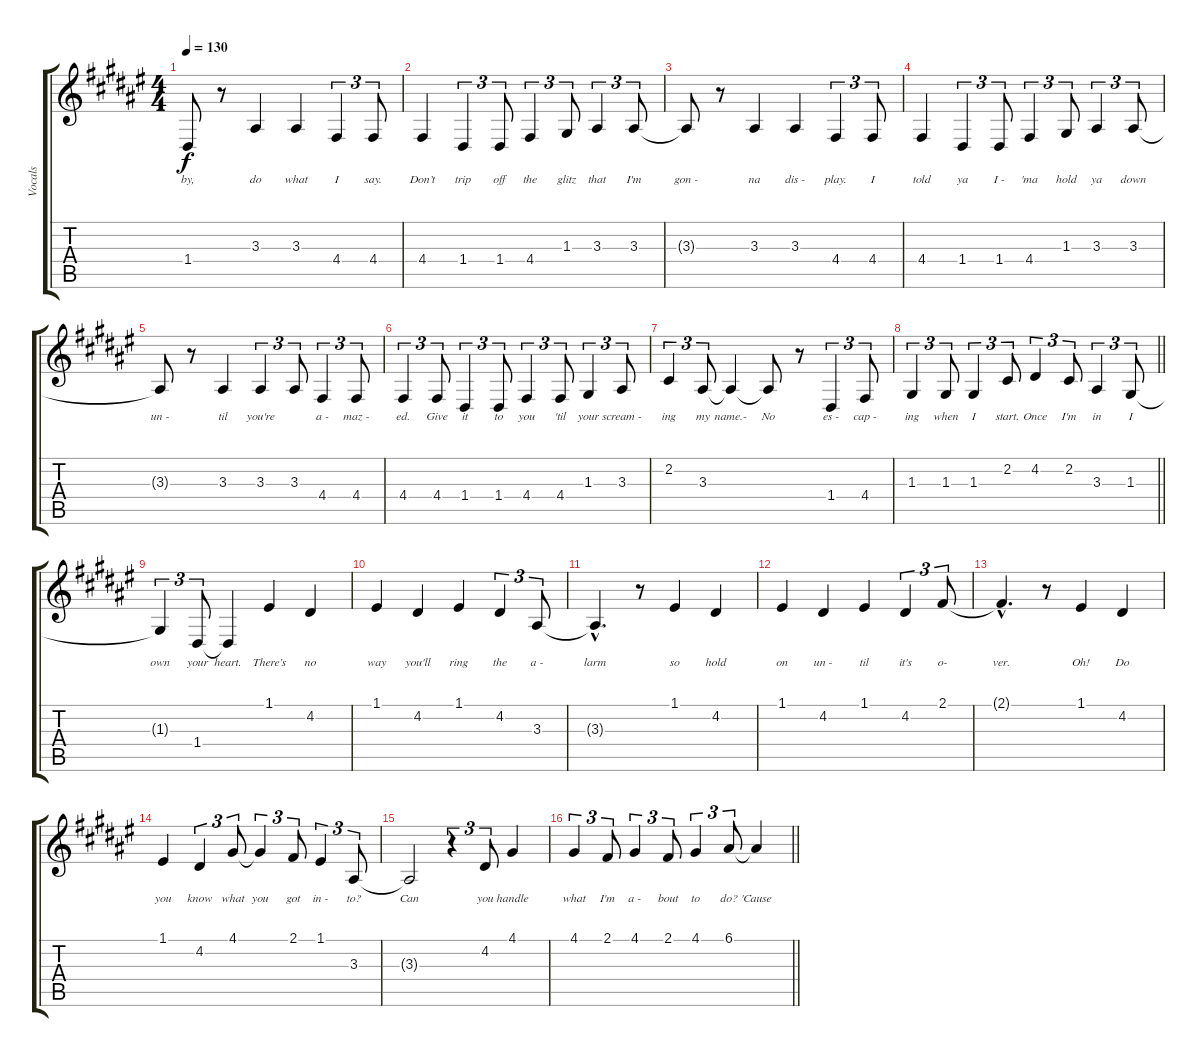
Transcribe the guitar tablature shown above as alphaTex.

\track ("Vocals" "Vocals") {instrument oboe}
\staff {score tabs}
\tuning (E4 B3 G3 D3 A2 E2) {hide}
\ts (4 4)
\tempo 130
\clef g2
\ks d#minor
1.4{t}.8{lyrics (0 "by,") lyrics (1 "") lyrics (2 "") lyrics (3 "") lyrics (4 "") dy f} r.8 3.3.4{lyrics (0 "do") lyrics (1 "") lyrics (2 "") lyrics (3 "") lyrics (4 "")} 3.3.4{lyrics (0 "what") lyrics (1 "") lyrics (2 "") lyrics (3 "") lyrics (4 "")} 4.4.4{tu (3 2) lyrics (0 "I") lyrics (1 "") lyrics (2 "") lyrics (3 "") lyrics (4 "")} 4.4.8{tu (3 2) lyrics (0 "say.") lyrics (1 "") lyrics (2 "") lyrics (3 "") lyrics (4 "")} |
4.4.4{lyrics (0 "Don’t") lyrics (1 "") lyrics (2 "") lyrics (3 "") lyrics (4 "")} 1.4.4{tu (3 2) lyrics (0 "trip") lyrics (1 "") lyrics (2 "") lyrics (3 "") lyrics (4 "")} 1.4.8{tu (3 2) lyrics (0 "off") lyrics (1 "") lyrics (2 "") lyrics (3 "") lyrics (4 "")} 4.4.4{tu (3 2) lyrics (0 "the") lyrics (1 "") lyrics (2 "") lyrics (3 "") lyrics (4 "")} 1.3.8{tu (3 2) lyrics (0 "glitz") lyrics (1 "") lyrics (2 "") lyrics (3 "") lyrics (4 "")} 3.3.4{tu (3 2) lyrics (0 "that") lyrics (1 "") lyrics (2 "") lyrics (3 "") lyrics (4 "")} 3.3.8{tu (3 2) lyrics (0 "I'm") lyrics (1 "") lyrics (2 "") lyrics (3 "") lyrics (4 "")} |
3.3{t}.8{lyrics (0 "gon -") lyrics (1 "") lyrics (2 "") lyrics (3 "") lyrics (4 "")} r.8 3.3.4{lyrics (0 "na") lyrics (1 "") lyrics (2 "") lyrics (3 "") lyrics (4 "")} 3.3.4{lyrics (0 "dis -") lyrics (1 "") lyrics (2 "") lyrics (3 "") lyrics (4 "")} 4.4.4{tu (3 2) lyrics (0 "play.") lyrics (1 "") lyrics (2 "") lyrics (3 "") lyrics (4 "")} 4.4.8{tu (3 2) lyrics (0 "I") lyrics (1 "") lyrics (2 "") lyrics (3 "") lyrics (4 "")} |
4.4.4{lyrics (0 "told") lyrics (1 "") lyrics (2 "") lyrics (3 "") lyrics (4 "")} 1.4.4{tu (3 2) lyrics (0 "ya") lyrics (1 "") lyrics (2 "") lyrics (3 "") lyrics (4 "")} 1.4.8{tu (3 2) lyrics (0 "I -") lyrics (1 "") lyrics (2 "") lyrics (3 "") lyrics (4 "")} 4.4.4{tu (3 2) lyrics (0 "'ma") lyrics (1 "") lyrics (2 "") lyrics (3 "") lyrics (4 "")} 1.3.8{tu (3 2) lyrics (0 "hold") lyrics (1 "") lyrics (2 "") lyrics (3 "") lyrics (4 "")} 3.3.4{tu (3 2) lyrics (0 "ya") lyrics (1 "") lyrics (2 "") lyrics (3 "") lyrics (4 "")} 3.3.8{tu (3 2) lyrics (0 "down") lyrics (1 "") lyrics (2 "") lyrics (3 "") lyrics (4 "")} |
3.3{t}.8{lyrics (0 "un -") lyrics (1 "") lyrics (2 "") lyrics (3 "") lyrics (4 "")} r.8 3.3.4{lyrics (0 "til") lyrics (1 "") lyrics (2 "") lyrics (3 "") lyrics (4 "")} 3.3.4{tu (3 2) lyrics (0 "you're") lyrics (1 "") lyrics (2 "") lyrics (3 "") lyrics (4 "")} 3.3.8{tu (3 2) lyrics (0 "") lyrics (1 "") lyrics (2 "") lyrics (3 "") lyrics (4 "")} 4.4.4{tu (3 2) lyrics (0 "a -") lyrics (1 "") lyrics (2 "") lyrics (3 "") lyrics (4 "")} 4.4.8{tu (3 2) lyrics (0 "maz -") lyrics (1 "") lyrics (2 "") lyrics (3 "") lyrics (4 "")} |
4.4.4{tu (3 2) lyrics (0 "ed.") lyrics (1 "") lyrics (2 "") lyrics (3 "") lyrics (4 "")} 4.4.8{tu (3 2) lyrics (0 "Give") lyrics (1 "") lyrics (2 "") lyrics (3 "") lyrics (4 "")} 1.4.4{tu (3 2) lyrics (0 "it") lyrics (1 "") lyrics (2 "") lyrics (3 "") lyrics (4 "")} 1.4.8{tu (3 2) lyrics (0 "to") lyrics (1 "") lyrics (2 "") lyrics (3 "") lyrics (4 "")} 4.4.4{tu (3 2) lyrics (0 "you") lyrics (1 "") lyrics (2 "") lyrics (3 "") lyrics (4 "")} 4.4.8{tu (3 2) lyrics (0 "'til") lyrics (1 "") lyrics (2 "") lyrics (3 "") lyrics (4 "")} 1.3.4{tu (3 2) lyrics (0 "your") lyrics (1 "") lyrics (2 "") lyrics (3 "") lyrics (4 "")} 3.3.8{tu (3 2) lyrics (0 "scream -") lyrics (1 "") lyrics (2 "") lyrics (3 "") lyrics (4 "")} |
2.2.4{tu (3 2) lyrics (0 "ing") lyrics (1 "") lyrics (2 "") lyrics (3 "") lyrics (4 "")} 3.3.8{tu (3 2) lyrics (0 "my") lyrics (1 "") lyrics (2 "") lyrics (3 "") lyrics (4 "")} 3.3{t}.4{lyrics (0 "name.-") lyrics (1 "") lyrics (2 "") lyrics (3 "") lyrics (4 "")} 3.3{t}.8{lyrics (0 "No") lyrics (1 "") lyrics (2 "") lyrics (3 "") lyrics (4 "")} r.8 1.4.4{tu (3 2) lyrics (0 "es -") lyrics (1 "") lyrics (2 "") lyrics (3 "") lyrics (4 "")} 4.4.8{tu (3 2) lyrics (0 "cap -") lyrics (1 "") lyrics (2 "") lyrics (3 "") lyrics (4 "")} |
\barLineRight lightlight
1.3.4{tu (3 2) lyrics (0 "ing") lyrics (1 "") lyrics (2 "") lyrics (3 "") lyrics (4 "")} 1.3.8{tu (3 2) lyrics (0 "when") lyrics (1 "") lyrics (2 "") lyrics (3 "") lyrics (4 "")} 1.3.4{tu (3 2) lyrics (0 "I") lyrics (1 "") lyrics (2 "") lyrics (3 "") lyrics (4 "")} 2.2.8{tu (3 2) lyrics (0 "start.") lyrics (1 "") lyrics (2 "") lyrics (3 "") lyrics (4 "")} 4.2.4{tu (3 2) lyrics (0 "Once") lyrics (1 "") lyrics (2 "") lyrics (3 "") lyrics (4 "")} 2.2.8{tu (3 2) lyrics (0 "I'm") lyrics (1 "") lyrics (2 "") lyrics (3 "") lyrics (4 "")} 3.3.4{tu (3 2) lyrics (0 "in") lyrics (1 "") lyrics (2 "") lyrics (3 "") lyrics (4 "")} 1.3.8{tu (3 2) lyrics (0 "I") lyrics (1 "") lyrics (2 "") lyrics (3 "") lyrics (4 "")} |
1.3{t}.4{tu (3 2) lyrics (0 "own") lyrics (1 "") lyrics (2 "") lyrics (3 "") lyrics (4 "")} 1.4.8{tu (3 2) lyrics (0 "your") lyrics (1 "") lyrics (2 "") lyrics (3 "") lyrics (4 "")} 1.4{t}.4{lyrics (0 "heart.") lyrics (1 "") lyrics (2 "") lyrics (3 "") lyrics (4 "")} 1.1.4{lyrics (0 "There’s") lyrics (1 "") lyrics (2 "") lyrics (3 "") lyrics (4 "")} 4.2.4{lyrics (0 "no") lyrics (1 "") lyrics (2 "") lyrics (3 "") lyrics (4 "")} |
1.1.4{lyrics (0 "way") lyrics (1 "") lyrics (2 "") lyrics (3 "") lyrics (4 "")} 4.2.4{lyrics (0 "you'll") lyrics (1 "") lyrics (2 "") lyrics (3 "") lyrics (4 "")} 1.1.4{lyrics (0 "ring") lyrics (1 "") lyrics (2 "") lyrics (3 "") lyrics (4 "")} 4.2.4{tu (3 2) lyrics (0 "the") lyrics (1 "") lyrics (2 "") lyrics (3 "") lyrics (4 "")} 3.3.8{tu (3 2) lyrics (0 "a -") lyrics (1 "") lyrics (2 "") lyrics (3 "") lyrics (4 "")} |
3.3{hac t}.4{d lyrics (0 "larm") lyrics (1 "") lyrics (2 "") lyrics (3 "") lyrics (4 "")} r.8 1.1.4{lyrics (0 "so") lyrics (1 "") lyrics (2 "") lyrics (3 "") lyrics (4 "")} 4.2.4{lyrics (0 "hold") lyrics (1 "") lyrics (2 "") lyrics (3 "") lyrics (4 "")} |
1.1.4{lyrics (0 "on") lyrics (1 "") lyrics (2 "") lyrics (3 "") lyrics (4 "")} 4.2.4{lyrics (0 "un -") lyrics (1 "") lyrics (2 "") lyrics (3 "") lyrics (4 "")} 1.1.4{lyrics (0 "til") lyrics (1 "") lyrics (2 "") lyrics (3 "") lyrics (4 "")} 4.2.4{tu (3 2) lyrics (0 "it's") lyrics (1 "") lyrics (2 "") lyrics (3 "") lyrics (4 "")} 2.1.8{tu (3 2) lyrics (0 "o-") lyrics (1 "") lyrics (2 "") lyrics (3 "") lyrics (4 "")} |
2.1{hac t}.4{d lyrics (0 "ver.") lyrics (1 "") lyrics (2 "") lyrics (3 "") lyrics (4 "")} r.8 1.1.4{lyrics (0 "Oh!") lyrics (1 "") lyrics (2 "") lyrics (3 "") lyrics (4 "")} 4.2.4{lyrics (0 "Do") lyrics (1 "") lyrics (2 "") lyrics (3 "") lyrics (4 "")} |
1.1.4{lyrics (0 "you") lyrics (1 "") lyrics (2 "") lyrics (3 "") lyrics (4 "")} 4.2.4{tu (3 2) lyrics (0 "know") lyrics (1 "") lyrics (2 "") lyrics (3 "") lyrics (4 "")} 4.1.8{tu (3 2) lyrics (0 "what") lyrics (1 "") lyrics (2 "") lyrics (3 "") lyrics (4 "")} 4.1{t}.4{tu (3 2) lyrics (0 "you") lyrics (1 "") lyrics (2 "") lyrics (3 "") lyrics (4 "")} 2.1.8{tu (3 2) lyrics (0 "got") lyrics (1 "") lyrics (2 "") lyrics (3 "") lyrics (4 "")} 1.1.4{tu (3 2) lyrics (0 "in -") lyrics (1 "") lyrics (2 "") lyrics (3 "") lyrics (4 "")} 3.3.8{tu (3 2) lyrics (0 "to?") lyrics (1 "") lyrics (2 "") lyrics (3 "") lyrics (4 "")} |
3.3{t}.2{lyrics (0 "Can") lyrics (1 "") lyrics (2 "") lyrics (3 "") lyrics (4 "")} r.4{tu (3 2)} 4.2.8{tu (3 2) lyrics (0 "you") lyrics (1 "") lyrics (2 "") lyrics (3 "") lyrics (4 "")} 4.1.4{lyrics (0 "handle") lyrics (1 "") lyrics (2 "") lyrics (3 "") lyrics (4 "")} |
\barLineRight lightlight
4.1.4{tu (3 2) lyrics (0 "what") lyrics (1 "") lyrics (2 "") lyrics (3 "") lyrics (4 "")} 2.1.8{tu (3 2) lyrics (0 "I'm") lyrics (1 "") lyrics (2 "") lyrics (3 "") lyrics (4 "")} 4.1.4{tu (3 2) lyrics (0 "a -") lyrics (1 "") lyrics (2 "") lyrics (3 "") lyrics (4 "")} 2.1.8{tu (3 2) lyrics (0 "bout") lyrics (1 "") lyrics (2 "") lyrics (3 "") lyrics (4 "")} 4.1.4{tu (3 2) lyrics (0 "to") lyrics (1 "") lyrics (2 "") lyrics (3 "") lyrics (4 "")} 6.1.8{tu (3 2) lyrics (0 "do?") lyrics (1 "") lyrics (2 "") lyrics (3 "") lyrics (4 "")} 6.1{t}.4{lyrics (0 "'Cause") lyrics (1 "") lyrics (2 "") lyrics (3 "") lyrics (4 "")}
